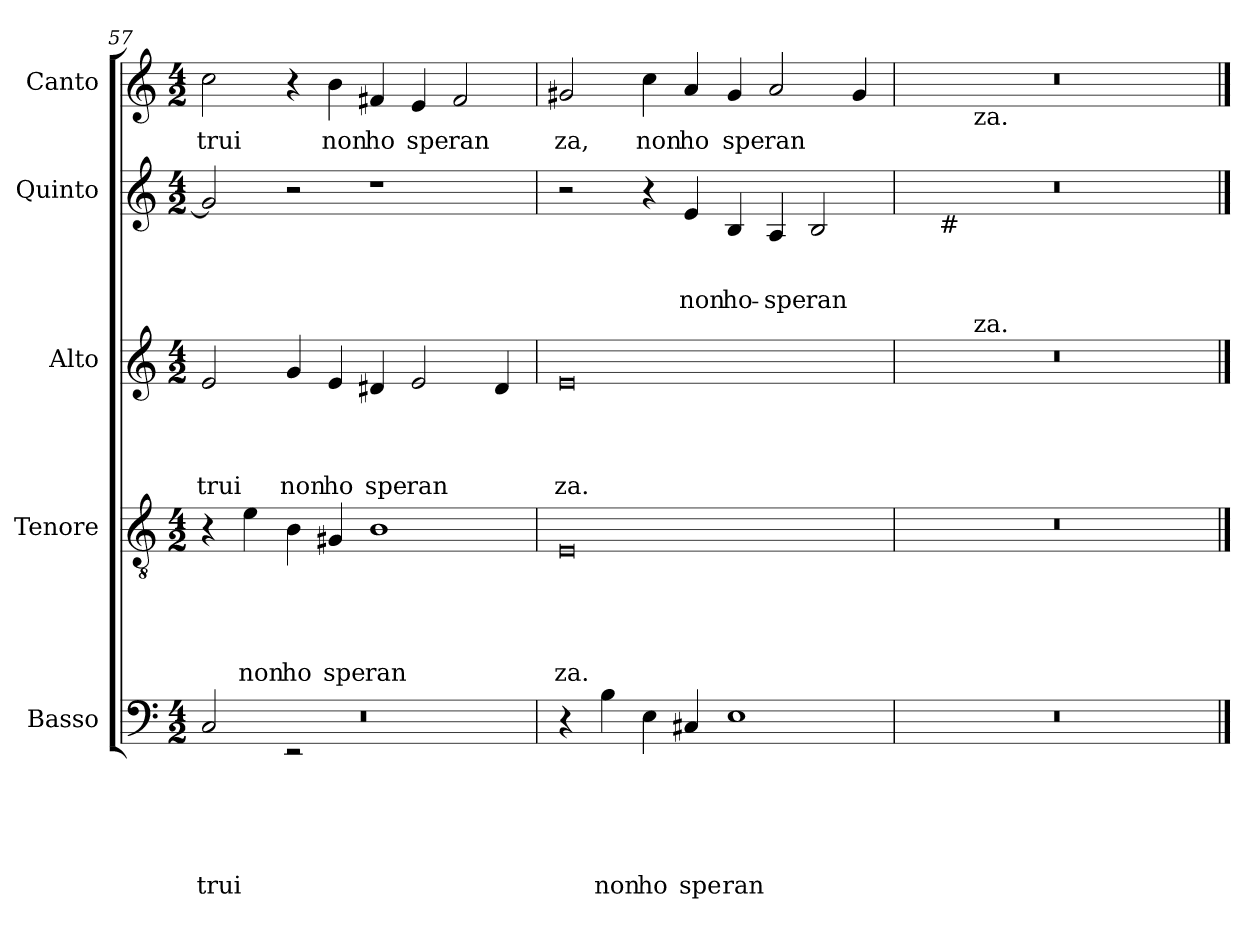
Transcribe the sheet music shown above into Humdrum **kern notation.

**kern	**text	**text	**text	**text	**text	**text	**kern	**text	**text	**text	**text	**text	**kern	**text	**text	**text	**text	**kern	**text	**text	**text	**kern	**text
*part5	*part5	*part5	*part5	*part5	*part5	*part5	*part4	*part4	*part4	*part4	*part4	*part4	*part3	*part3	*part3	*part3	*part3	*part2	*part2	*part2	*part2	*part1	*part1
*staff5	*staff5	*staff5	*staff5	*staff5	*staff5	*staff5	*staff4	*staff4	*staff4	*staff4	*staff4	*staff4	*staff3	*staff3	*staff3	*staff3	*staff3	*staff2	*staff2	*staff2	*staff2	*staff1	*staff1
*I"Basso	*	*	*	*	*	*	*I"Tenore	*	*	*	*	*	*I"Alto	*	*	*	*	*I"Quinto	*	*	*	*I"Canto	*
*clefF4	*	*	*	*	*	*	*clefGv2	*	*	*	*	*	*clefG2	*	*	*	*	*clefG2	*	*	*	*clefG2	*
*k[]	*	*	*	*	*	*	*k[]	*	*	*	*	*	*k[]	*	*	*	*	*k[]	*	*	*	*k[]	*
*C:	*	*	*	*	*	*	*C:	*	*	*	*	*	*C:	*	*	*	*	*C:	*	*	*	*C:	*
*M4/2	*	*	*	*	*	*	*M4/2	*	*	*	*	*	*M4/2	*	*	*	*	*M4/2	*	*	*	*M4/2	*
=57	=57	=57	=57	=57	=57	=57	=57	=57	=57	=57	=57	=57	=57	=57	=57	=57	=57	=57	=57	=57	=57	=57	=57
*^	*	*	*	*	*	*	*	*	*	*	*	*	*	*	*	*	*	*	*	*	*	*	*
*	*^	*	*	*	*	*	*	*	*	*	*	*	*	*	*	*	*	*	*	*	*	*	*	*
!	!	!LO:N:vis=1	!	!	!	!	!	!LO:LY:b	!	!	!	!	!	!	!	!	!	!	!LO:LY:b	!	!	!	!	!	!LO:LY:b
2C/	2ryy	0r	.	.	.	.	.	trui	4r	.	.	.	.	.	2e/	.	.	.	trui	2g/]	.	.	.	2cc\	trui
!	!	!	!	!	!	!	!	!	!	!	!	!	!	!LO:LY:b	!	!	!	!	!	!	!	!	!	!	!
.	.	.	.	.	.	.	.	.	4e\	.	.	.	.	non	.	.	.	.	.	.	.	.	.	.	.
!	!	!	!	!	!	!	!	!	!	!	!	!	!	!LO:LY:b	!	!	!	!	!LO:LY:b	!	!	!	!	!	!
2ryy	2rEE	.	.	.	.	.	.	.	4B\	.	.	.	.	ho	4g/	.	.	.	non	2r	.	.	.	4r	.
!	!	!	!	!	!	!	!	!	!	!	!	!	!	!LO:LY:b	!	!	!	!	!LO:LY:b	!	!	!	!	!	!LO:LY:b
.	.	.	.	.	.	.	.	.	4G#X/	.	.	.	.	spe	4e/	.	.	.	ho	.	.	.	.	4b\	non
!	!	!	!	!	!	!	!	!	!	!	!	!	!	!LO:LY:b	!	!	!	!	!LO:LY:b	!	!	!	!	!	!LO:LY:b
1ryy	1ryy	.	.	.	.	.	.	.	1B	.	.	.	.	ran	4d#X/	.	.	.	spe	1r	.	.	.	4f#X/	ho
!	!	!	!	!	!	!	!	!	!	!	!	!	!	!	!	!	!	!	!LO:LY:b	!	!	!	!	!	!LO:LY:b
.	.	.	.	.	.	.	.	.	.	.	.	.	.	.	2e/	.	.	.	ran	.	.	.	.	4e/	spe
!	!	!	!	!	!	!	!	!	!	!	!	!	!	!	!	!	!	!	!	!	!	!	!	!	!LO:LY:b
.	.	.	.	.	.	.	.	.	.	.	.	.	.	.	.	.	.	.	.	.	.	.	.	2f#/	ran
.	.	.	.	.	.	.	.	.	.	.	.	.	.	.	4d#/	.	.	.	.	.	.	.	.	.	.
*v	*v	*v	*	*	*	*	*	*	*	*	*	*	*	*	*	*	*	*	*	*	*	*	*	*	*
=58	=58	=58	=58	=58	=58	=58	=58	=58	=58	=58	=58	=58	=58	=58	=58	=58	=58	=58	=58	=58	=58	=58	=58
!	!	!	!	!	!	!	!	!	!	!	!	!LO:LY:b	!	!	!	!	!LO:LY:b	!	!	!	!	!	!LO:LY:b
4r	.	.	.	.	.	.	0E	.	.	.	.	za.	0e	.	.	.	za.	2r	.	.	.	2g#X/	za,
!	!	!	!	!	!	!LO:LY:b	!	!	!	!	!	!	!	!	!	!	!	!	!	!	!	!	!
4B\	.	.	.	.	.	non	.	.	.	.	.	.	.	.	.	.	.	.	.	.	.	.	.
!	!	!	!	!	!	!LO:LY:b	!	!	!	!	!	!	!	!	!	!	!	!	!	!	!	!	!LO:LY:b
4E\	.	.	.	.	.	ho	.	.	.	.	.	.	.	.	.	.	.	4r	.	.	.	4cc\	non
!	!	!	!	!	!	!LO:LY:b	!	!	!	!	!	!	!	!	!	!	!	!	!	!	!LO:LY:b	!	!LO:LY:b
4C#X/	.	.	.	.	.	spe	.	.	.	.	.	.	.	.	.	.	.	4e/	.	.	non	4a/	ho
!	!	!	!	!	!	!LO:LY:b	!	!	!	!	!	!	!	!	!	!	!	!	!	!	!LO:LY:b	!	!LO:LY:b
1E	.	.	.	.	.	ran	.	.	.	.	.	.	.	.	.	.	.	4B/	.	.	ho-	4g#/	spe
!	!	!	!	!	!	!	!	!	!	!	!	!	!	!	!	!	!	!	!	!	!LO:LY:b	!	!LO:LY:b
.	.	.	.	.	.	.	.	.	.	.	.	.	.	.	.	.	.	4A/	.	.	-spe	2a/	ran
!	!	!	!	!	!	!	!	!	!	!	!	!	!	!	!	!	!	!	!	!	!LO:LY:b	!	!
.	.	.	.	.	.	.	.	.	.	.	.	.	.	.	.	.	.	2B/	.	.	ran	.	.
.	.	.	.	.	.	.	.	.	.	.	.	.	.	.	.	.	.	.	.	.	.	4g#/	.
=59	=59	=59	=59	=59	=59	=59	=59	=59	=59	=59	=59	=59	=59	=59	=59	=59	=59	=59	=59	=59	=59	=59	=59
*	*	*	*	*	*	*	*	*	*	*	*	*	*^	*	*	*	*	*^	*	*	*	*^	*
0r	.	.	.	.	.	.	0r	.	.	.	.	.	0r	4ryy	.	.	.	.	0r	8ryy	.	.	.	0r	4ryy	.
.	.	.	.	.	.	.	.	.	.	.	.	.	.	.	.	.	.	.	.	32ryy	.	.	.	.	.	.
!	!	!	!	!	!	!	!	!	!	!	!	!	!	!	!	!	!	!	!	!LO:TX:b:t=#	!	!	!	!	!	!
.	.	.	.	.	.	.	.	.	.	.	.	.	.	.	.	.	.	.	.	1ryy	.	.	.	.	.	.
.	.	.	.	.	.	.	.	.	.	.	.	.	.	32ryy	.	.	.	.	.	.	.	.	.	.	32ryy	.
!	!	!	!	!	!	!	!	!	!	!	!	!	!	!	!	!	!	!	!	!	!	!	!	!	!LO:TX:b:t=za.	!
!	!	!	!	!	!	!	!	!	!	!	!	!	!	!LO:TX:a:t=za.	!	!	!	!	!	!	!	!	!	!	!	!
.	.	.	.	.	.	.	.	.	.	.	.	.	.	1ryy	.	.	.	.	.	.	.	.	.	.	1ryy	.
.	.	.	.	.	.	.	.	.	.	.	.	.	.	.	.	.	.	.	.	2ryy	.	.	.	.	.	.
.	.	.	.	.	.	.	.	.	.	.	.	.	.	2ryy	.	.	.	.	.	.	.	.	.	.	2ryy	.
.	.	.	.	.	.	.	.	.	.	.	.	.	.	.	.	.	.	.	.	4ryy	.	.	.	.	.	.
.	.	.	.	.	.	.	.	.	.	.	.	.	.	8..ryy	.	.	.	.	.	.	.	.	.	.	8..ryy	.
.	.	.	.	.	.	.	.	.	.	.	.	.	.	.	.	.	.	.	.	16.ryy	.	.	.	.	.	.
*	*	*	*	*	*	*	*	*	*	*	*	*	*v	*v	*	*	*	*	*	*	*	*	*	*v	*v	*
*	*	*	*	*	*	*	*	*	*	*	*	*	*	*	*	*	*	*v	*v	*	*	*	*	*
==	==	==	==	==	==	==	==	==	==	==	==	==	==	==	==	==	==	==	==	==	==	==	==
*-	*-	*-	*-	*-	*-	*-	*-	*-	*-	*-	*-	*-	*-	*-	*-	*-	*-	*-	*-	*-	*-	*-	*-
